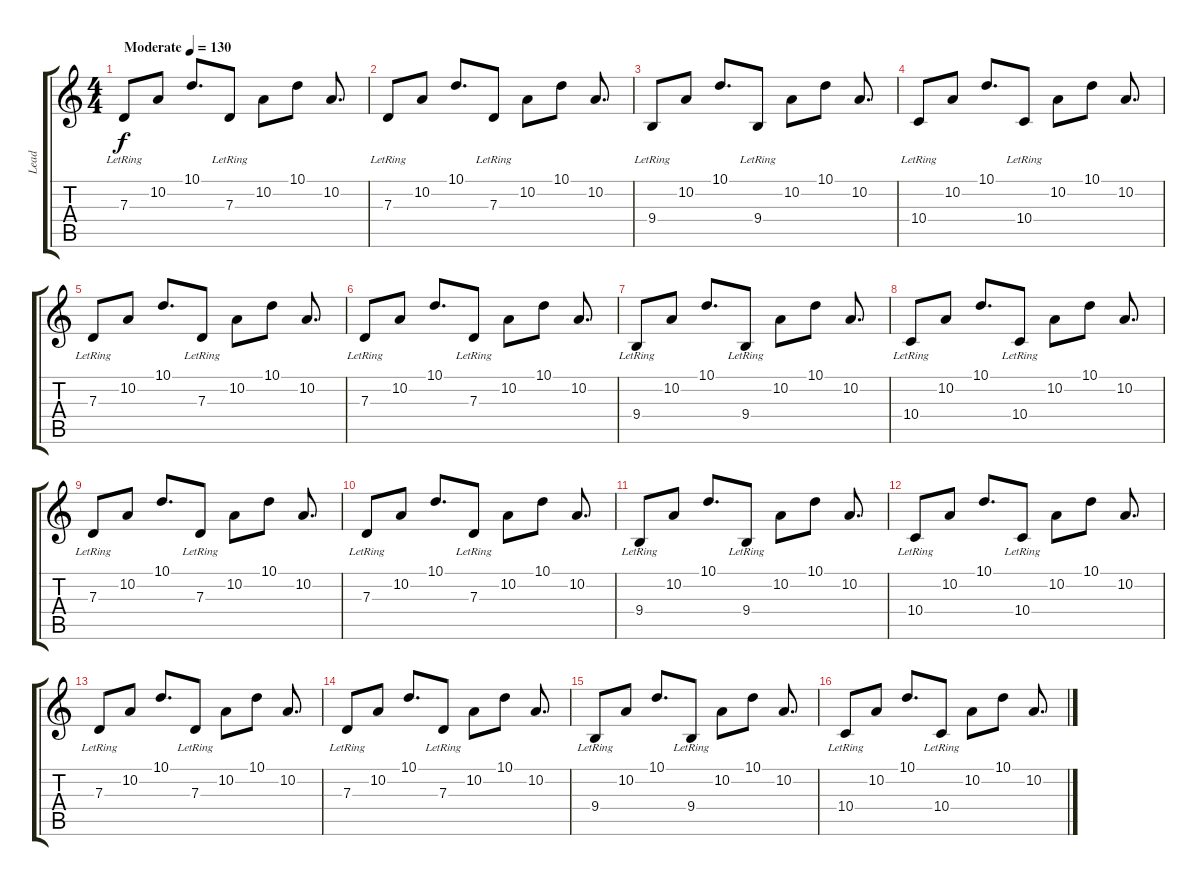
\track ("Lead" "Lead") {instrument koto}
\staff {score tabs}
\tuning (E4 B3 G3 D3 A2 E2) {hide}
\ts (4 4)
\tempo (130 "Moderate")
\clef g2
\ks c
7.3{lr}.8{dy f instrument koto} 10.2.8 10.1.8{d} 7.3{lr}.8 10.2.8 10.1.8 10.2.8{d} |
7.3{lr}.8 10.2.8 10.1.8{d} 7.3{lr}.8 10.2.8 10.1.8 10.2.8{d} |
9.4{lr}.8 10.2.8 10.1.8{d} 9.4{lr}.8 10.2.8 10.1.8 10.2.8{d} |
10.4{lr}.8 10.2.8 10.1.8{d} 10.4{lr}.8 10.2.8 10.1.8 10.2.8{d} |
7.3{lr}.8 10.2.8 10.1.8{d} 7.3{lr}.8 10.2.8 10.1.8 10.2.8{d} |
7.3{lr}.8 10.2.8 10.1.8{d} 7.3{lr}.8 10.2.8 10.1.8 10.2.8{d} |
9.4{lr}.8 10.2.8 10.1.8{d} 9.4{lr}.8 10.2.8 10.1.8 10.2.8{d} |
10.4{lr}.8 10.2.8 10.1.8{d} 10.4{lr}.8 10.2.8 10.1.8 10.2.8{d} |
7.3{lr}.8 10.2.8 10.1.8{d} 7.3{lr}.8 10.2.8 10.1.8 10.2.8{d} |
7.3{lr}.8 10.2.8 10.1.8{d} 7.3{lr}.8 10.2.8 10.1.8 10.2.8{d} |
9.4{lr}.8 10.2.8 10.1.8{d} 9.4{lr}.8 10.2.8 10.1.8 10.2.8{d} |
10.4{lr}.8 10.2.8 10.1.8{d} 10.4{lr}.8 10.2.8 10.1.8 10.2.8{d} |
7.3{lr}.8 10.2.8 10.1.8{d} 7.3{lr}.8 10.2.8 10.1.8 10.2.8{d} |
7.3{lr}.8 10.2.8 10.1.8{d} 7.3{lr}.8 10.2.8 10.1.8 10.2.8{d} |
9.4{lr}.8 10.2.8 10.1.8{d} 9.4{lr}.8 10.2.8 10.1.8 10.2.8{d} |
10.4{lr}.8 10.2.8 10.1.8{d} 10.4{lr}.8 10.2.8 10.1.8 10.2.8{d}
